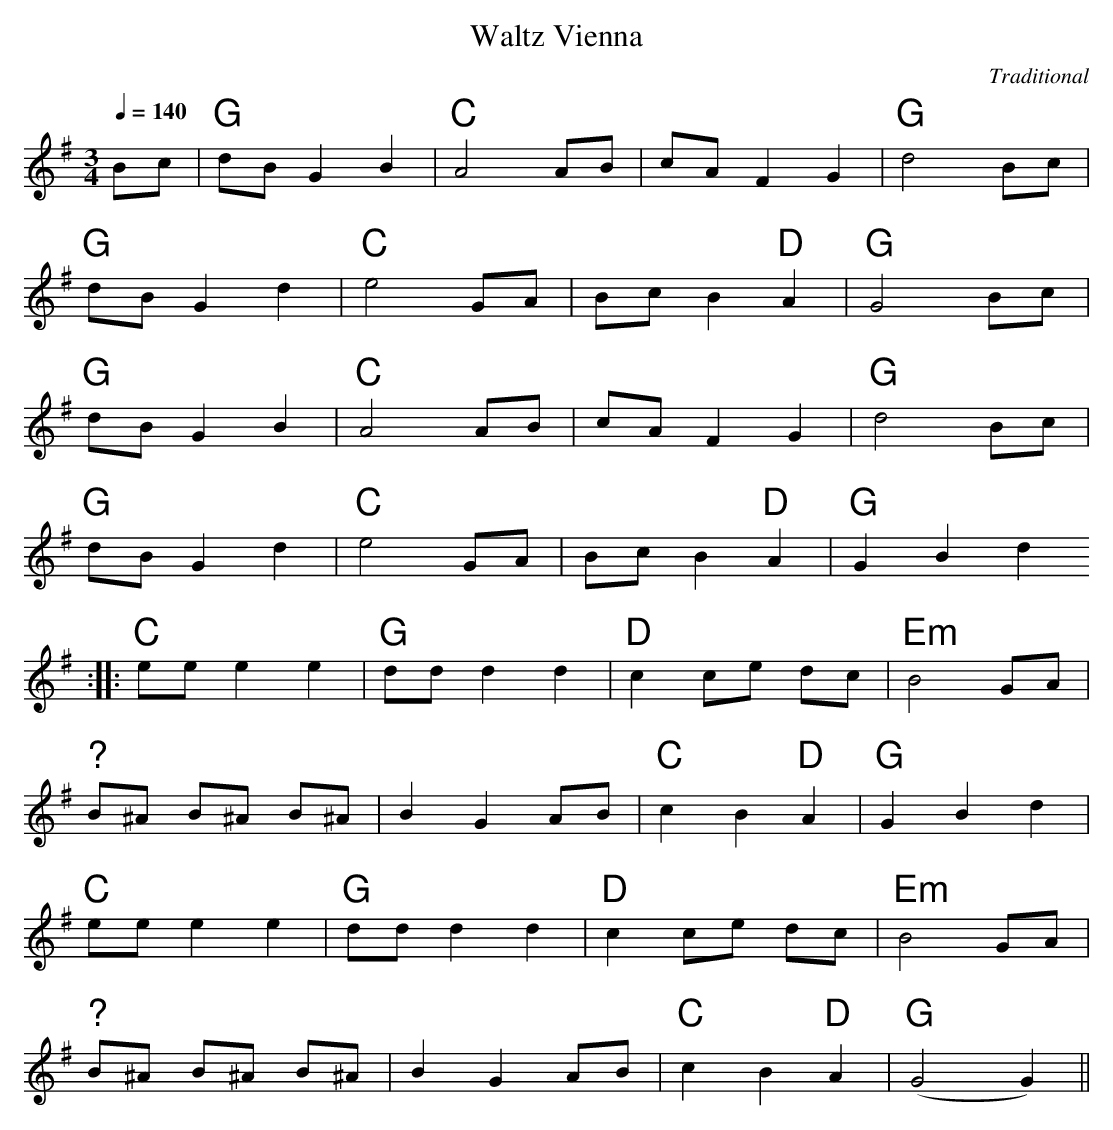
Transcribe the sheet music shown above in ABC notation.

X:1
T:Waltz Vienna
C:Traditional
M:3/4
L:1/8
Q:1/4=140
K:G
Bc | "G"dB G2 B2 | "C"A4 AB | cA F2 G2| "G"d4 Bc |
"G"dB G2 d2 | "C"e4 GA | Bc B2 "D"A2 | "G"G4 Bc |
"G"dB G2 B2 | "C"A4 AB | cA F2 G2| "G"d4 Bc |
"G"dB G2 d2 | "C"e4 GA | Bc B2 "D"A2 | "G"G2 B2 d2
:||:
"C"ee e2 e2 | "G"dd d2 d2| "D"c2 ce dc | "Em"B4 GA |
"?"B^A B^A B^A | B2 G2 AB| "C"c2 B2 "D"A2 | "G"G2 B2 d2 |
"C"ee e2 e2 | "G"dd d2 d2| "D"c2 ce dc | "Em"B4 GA |
"?"B^A B^A B^A | B2 G2 AB| "C"c2 B2 "D"A2 | "G"(G4G2) ||
